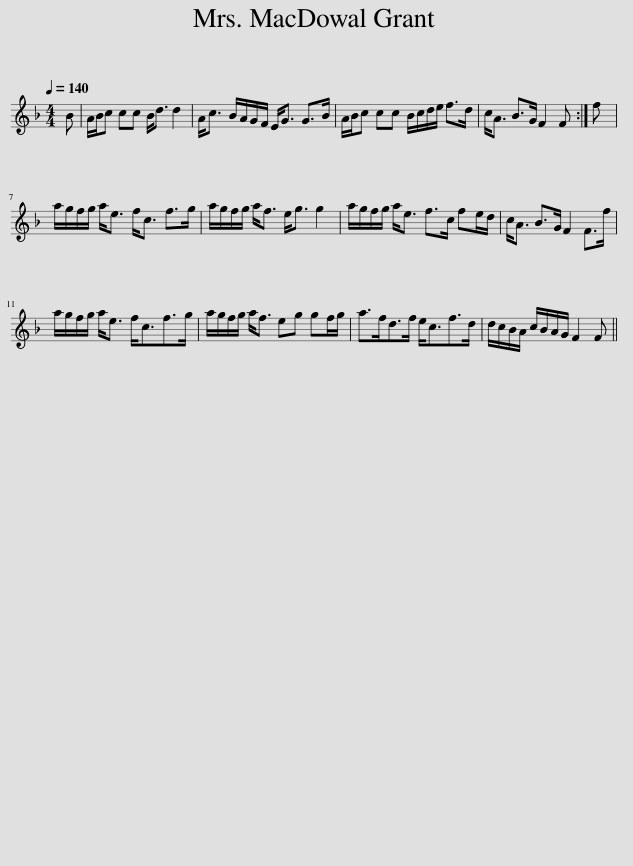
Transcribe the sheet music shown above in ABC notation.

X:1
L:1/8
Q:1/4=140
M:4/4
I:linebreak $
K:F
V:1 treble
V:1
 B | A/B/c cc B<d d2 | A<c B/A/G/F/ E<G G>B | A/B/c cc B/c/d/e/ f>d | c<A B>G F2 F :| %5
 f |$ a/g/f/g/ a<e f<c f>g | a/g/f/g/ a<f e<g g2 | a/g/f/g/ a<e f>c fe/d/ | c<A B>G F2 F>f |$ %10
 a/g/f/g/ a<e f<cf>g | a/g/f/g/ a<f eg gf/g/ | a>fd>f e<cf>d | d/c/B/A/ c/B/A/G/ F2 F || %14
